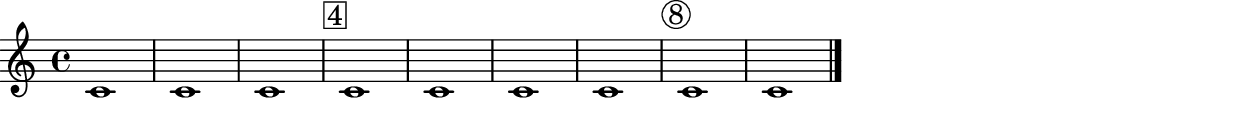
%% Generated by lilypond-book.py
%% Options: [exampleindent=10.16\mm,indent=0\mm,line-width=160\mm]
\include "lilypond-book-preamble.ly"


% ****************************************************************
% Start cut-&-pastable-section
% ****************************************************************



\paper {
  indent = 0\mm
  line-width = 160\mm
  % offset the left padding, also add 1mm as lilypond creates cropped
  % images with a little space on the right
  line-width = #(- line-width (* mm  3.000000) (* mm 1))
}

\layout {
  
}





% ****************************************************************
% ly snippet:
% ****************************************************************
\sourcefilename "printing-bar-numbers-inside-boxes-or-circles.ly"
\sourcefileline 0
%% DO NOT EDIT this file manually; it is automatically
%% generated from LSR http://lsr.dsi.unimi.it
%% Make any changes in LSR itself, or in Documentation/snippets/new/ ,
%% and then run scripts/auxiliar/makelsr.py
%%
%% This file is in the public domain.
\version "2.17.6"

\header {
%% Translation of GIT committish: 56145dfed8f19bb34459d5b40cab388776d2ec49
  texidoces = "
Los números de compás también se pueden imprimir dentro de rectángulos o de circunferencias.

"
  doctitlees = "Imprimir números de compás dentro de rectángulos o circunferencias"

%% Translation of GIT committish: 5db593aa3737cf8c60f9c4c4fcbe317c2d832766
  texidocit = "
I numeri di battuta possono apparire anche all'interno di rettangoli o cerchi.

"
  doctitleit = "Numeri di battuta racchiusi in rettangoli o cerchi"

%% Translation of GIT committish: 0a868be38a775ecb1ef935b079000cebbc64de40
  texidocde = "
Taktnummern können auch in Boxen oder Kreisen gesetzt werden.

"
  doctitlede = "Setzen von Taktnummern in Kästen oder Kreisen"



%% Translation of GIT committish: 64d521c30b929ac9be37823df577b8f02c8cf0ee
  texidocfr = "
Les numéros de mesure peuvent être encadrés ou entourés d'un cercle.

"
  doctitlefr = "Inscrire le numéro de mesure dans un cadre ou un cercle"

  lsrtags = "rhythms, tweaks-and-overrides"

  texidoc = "
Bar numbers can also be printed inside boxes or circles.

"
  doctitle = "Printing bar numbers inside boxes or circles"
} % begin verbatim


\relative c' {
  % Prevent bar numbers at the end of a line and permit them elsewhere
  \override Score.BarNumber.break-visibility = #end-of-line-invisible
  \set Score.barNumberVisibility = #(every-nth-bar-number-visible 4)

  % Increase the size of the bar number by 2
  \override Score.BarNumber.font-size = #2

  % Draw a box round the following bar number(s)
  \override Score.BarNumber.stencil
    = #(make-stencil-boxer 0.1 0.25 ly:text-interface::print)
  \repeat unfold 5 { c1 }

  % Draw a circle round the following bar number(s)
  \override Score.BarNumber.stencil
    = #(make-stencil-circler 0.1 0.25 ly:text-interface::print)
  \repeat unfold 4 { c1 } \bar "|."
}



% ****************************************************************
% end ly snippet
% ****************************************************************
